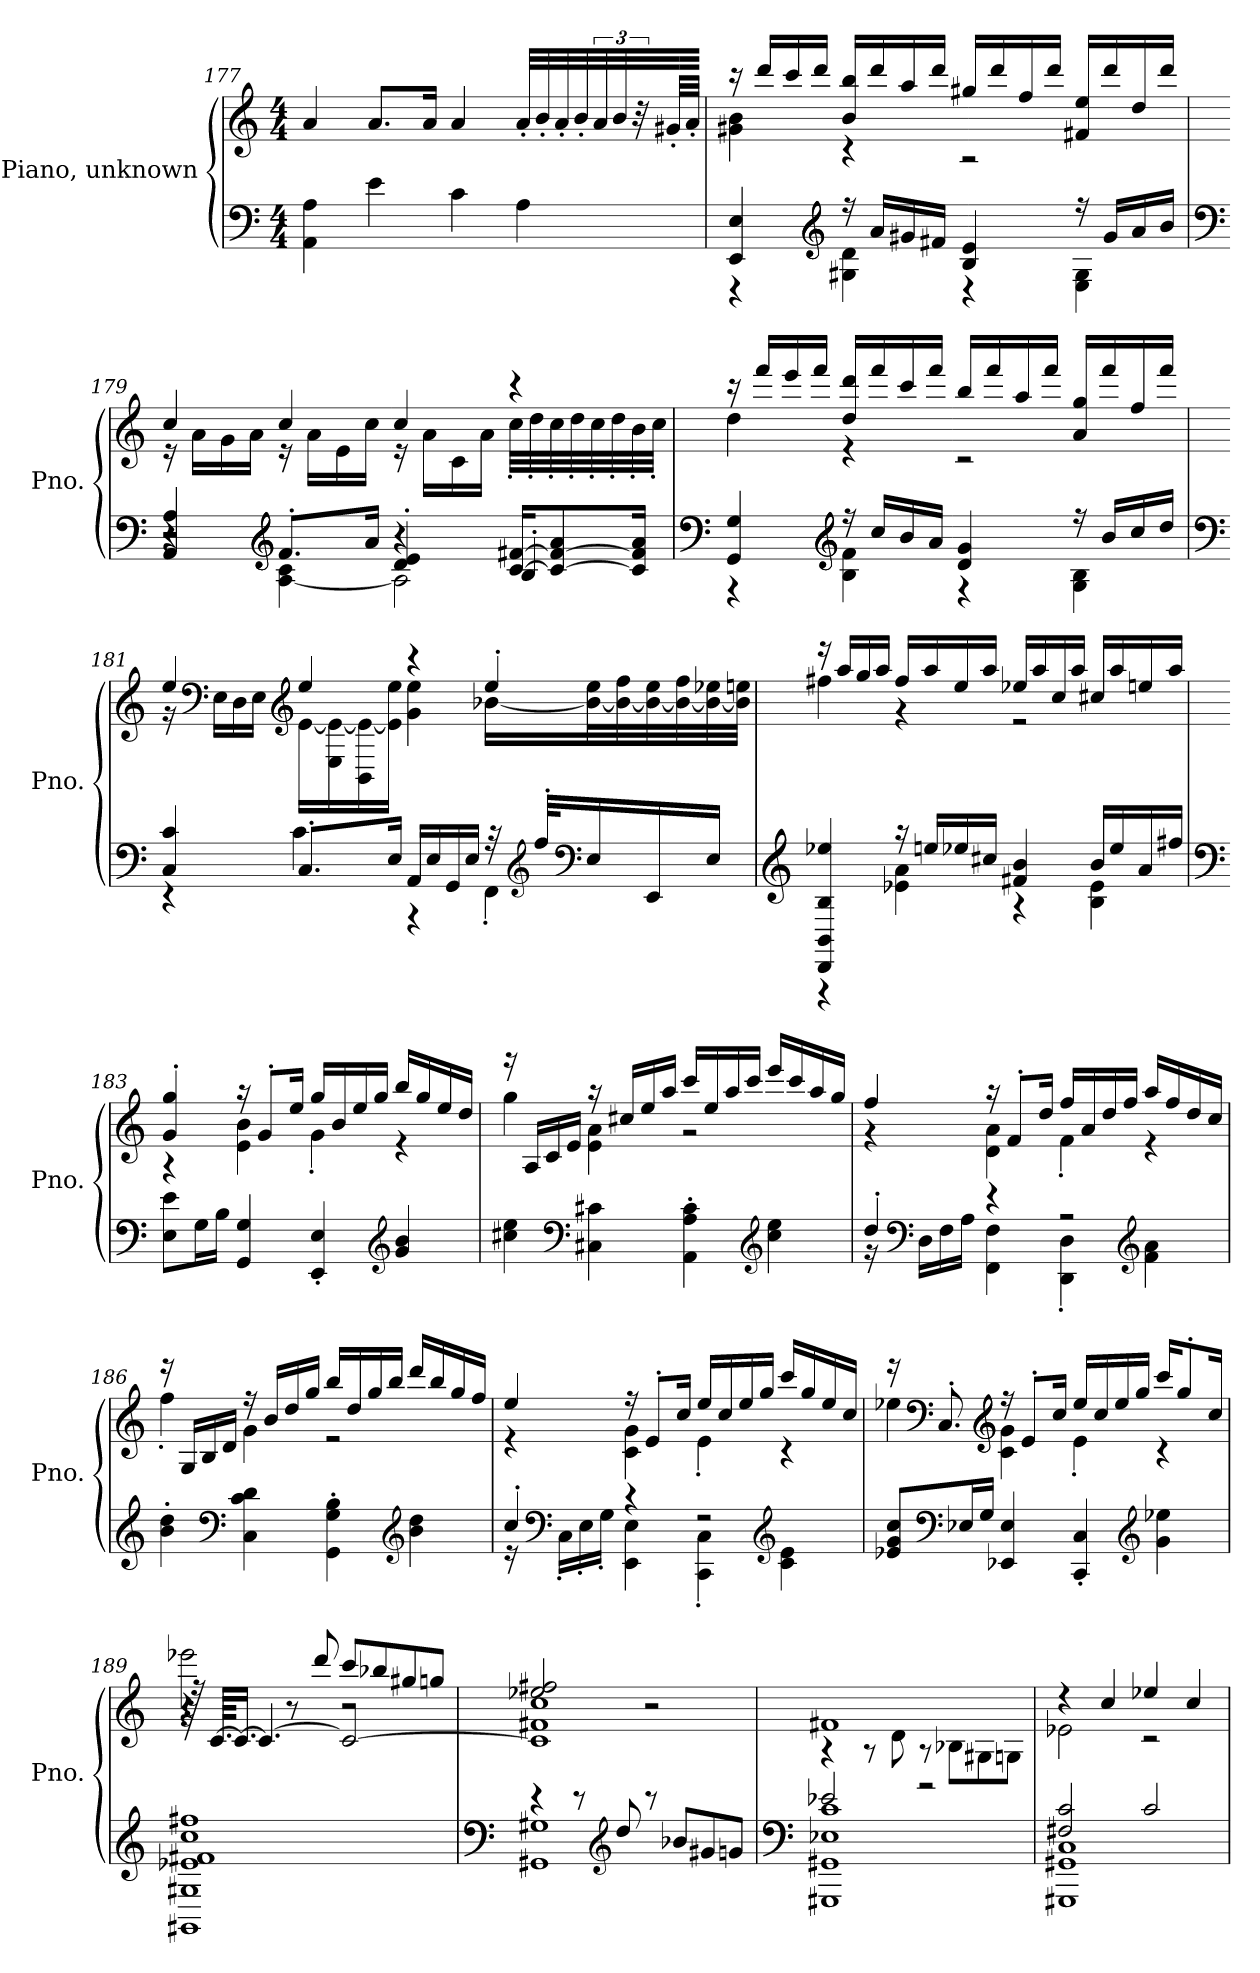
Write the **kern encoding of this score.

**kern	**kern
*part1	*part1
*staff2	*staff1
*I"Piano, unknown	*
*I'Pno.	*
*clefF4	*clefG2
*k[]	*k[]
*M4/4	*M4/4
=177	=177
4AA\ 4A\	4a/
4e\	8.a/L
.	16a/Jk
4c\	4a/
4A\	32a'/LLL
.	32b'/
.	32a'/
.	32b'/
.	48a/
.	48b/JJJ
.	48r
.	32g#X'/LLL
.	32a'/JJJ
!!LO:PB:g=z
=178	=178
*^	*^
4EE/ 4E/	4r	16r	4g#X\ 4b\
.	.	16ddd/LL	.
.	.	16ccc/	.
.	.	16ddd/JJ	.
*clefG2	*	*	*
16r	4G#X\ 4d\	16b/ 16bb/LL	4r
16a/LL	.	16ddd/	.
16g#X/	.	16aa/	.
16f#X/JJ	.	16ddd/JJ	.
4B/ 4e/	4r	16gg#X/LL	2r
.	.	16ddd/	.
.	.	16ff/	.
.	.	16ddd/JJ	.
16r	4E\ 4G#\	16f#X/ 16ee/LL	.
16g#/LL	.	16ddd/	.
16a/	.	16dd/	.
16b/JJ	.	16ddd/JJ	.
*v	*v	*	*
=179	=179	=179
*clefF4	*	*
*^	*	*
*	*^	*	*
4AA/ 4A/	4r	2r	4cc/	16r
.	.	.	.	16a\LL
.	.	.	.	16g\
.	.	.	.	16a\JJ
*clefG2	*	*	*	*
8.f'/L	[4A\ 4c\	.	4cc/	16r
.	.	.	.	16a\LL
.	.	.	.	16e\
16a/Jk	.	.	.	16cc\JJ
4d/' 4e/'	2A\]	4r	4cc/	16r
.	.	.	.	16a\LL
.	.	.	.	16c\
.	.	.	.	16a\JJ
[16c/ [16f#X/KL	.	4B'/	4r	32cc'\LLL
.	.	.	.	32dd'\
8c/_ 8f#/_ 8a/	.	.	.	32cc'\
.	.	.	.	32dd'\
.	.	.	.	32cc'\
.	.	.	.	32dd'\
16c/] 16f#/] 16a/Jk	.	.	.	32b'\
.	.	.	.	32cc'\JJJ
*v	*v	*v	*	*
!!LO:LB:g=z	!!
=180	=180	=180
*clefF4	*	*
*^	*	*
4GG/ 4G/	4r	16r	4dd\
.	.	16fff/LL	.
.	.	16eee/	.
.	.	16fff/JJ	.
*clefG2	*	*	*
16r	4B\ 4f\	16dd/ 16ddd/LL	4r
16cc/LL	.	16fff/	.
16b/	.	16ccc/	.
16a/JJ	.	16fff/JJ	.
4d/ 4g/	4r	16bb/LL	2r
.	.	16fff/	.
.	.	16aa/	.
.	.	16fff/JJ	.
16r	4G\ 4B\	16a/ 16gg/LL	.
16b/LL	.	16fff/	.
16cc/	.	16ff/	.
16dd/JJ	.	16fff/JJ	.
!!LO:LB:g=z	!!
=181	=181	=181	=181
*clefF4	*	*	*
4C/ 4c/	4r	4ee/	16r
*	*	*clefF4	*
.	.	.	16E\LL
.	.	.	16D\
.	.	.	16E\JJ
*	*	*clefG2	*
8.C'/L	4c\	4ee/	[16e\LL
.	.	.	16E\ 16e\_
.	.	.	16BB\ 16e\_
16E/Jk	.	.	16e\] 16ee\JJ
16AA/LL	4r	4r	4g\ 4ee\
16E/	.	.	.
16GG/	.	.	.
16E/JJ	.	.	.
32r	4FF'\	4ee'/	[16b-X\LL
*clefG2	*	*	*
32ff'/KLL	.	.	.
*clefF4	*	*	*
16E/	.	.	32b-\_ 32ee\L
.	.	.	32b-\_ 32ff\
16EE/	.	.	32b-\_ 32ee\
.	.	.	32b-\_ 32ff\
16E/JJ	.	.	32b-\_ 32ee-X\
.	.	.	32b-\] 32een\JJJ
!!LO:LB:g=z	!!
=182	=182	=182	=182
*clefG2	*	*	*
4DD/ 4BB/ 4B/ 4ee-X/	4r	16r	4ff#X\
.	.	16aa/LL	.
.	.	16gg/	.
.	.	16aa/JJ	.
16r	4e-X\ 4a\	16ff#/LL	4r
16een/LL	.	16aa/	.
16ee-X/	.	16ee/	.
16cc#X/JJ	.	16aa/JJ	.
4f#X/ 4b/	4r	16ee-X/LL	2r
.	.	16aa/	.
.	.	16cc/	.
.	.	16aa/JJ	.
16b/LL	4B\ 4e-\	16cc#X/LL	.
16ee-/	.	16aa/	.
16a/	.	16een/	.
16ff#X/JJ	.	16aa/JJ	.
*v	*v	*	*
=183	=183	=183
*clefF4	*	*
8E\ 8e\L	4g/' 4gg/'	4r
16G\L	.	.
16B\JJ	.	.
4GG/ 4G/	16r	4e\ 4b\
.	8g'/L	.
.	16ee/Jk	.
4EE/' 4E/'	16gg/LL	4g'\
.	16b/	.
.	16ee/	.
.	16gg/JJ	.
*clefG2	*	*
4g/ 4b/	16bb/LL	4r
.	16gg/	.
.	16ee/	.
.	16dd/JJ	.
!!LO:LB:g=z	!!
=184	=184	=184
4cc#X\ 4ee\	16r	4gg\
.	16A/LL	.
.	16c/	.
.	16e/JJ	.
*clefF4	*	*
4C#X\ 4c#X\	16r	4e\ 4a\
.	16cc#X/LL	.
.	16ee/	.
.	16aa/JJ	.
4AA\' 4A\' 4c#\'	16ccc/LL	2r
.	16ee/	.
.	16aa/	.
.	16ccc/JJ	.
*clefG2	*	*
4cc#\ 4ee\	16eee/LL	.
.	16ccc/	.
.	16aa/	.
.	16gg/JJ	.
=185	=185	=185
*^	*	*
4dd'/	16r	4ff/	4r
*clefF4	*	*	*
.	16D\LL	.	.
.	16F\	.	.
.	16A\JJ	.	.
4r	4FF\ 4F\	16r	4d\ 4a\
.	.	8f'/L	.
.	.	16dd/Jk	.
2r	4DD\' 4D\'	16ff/LL	4f'\
.	.	16a/	.
.	.	16dd/	.
.	.	16ff/JJ	.
*clefG2	*	*	*
.	4f\ 4a\	16aa/LL	4r
.	.	16ff/	.
.	.	16dd/	.
.	.	16cc/JJ	.
*v	*v	*	*
!!LO:LB:g=z	!!
=186	=186	=186
4b\' 4dd\'	16r	4ff'\
.	16G/LL	.
.	16B/	.
.	16d/JJ	.
*clefF4	*	*
4C\ 4c\ 4d\	16r	4g\
.	16b/LL	.
.	16dd/	.
.	16gg/JJ	.
4GG\' 4G\' 4B\'	16bb/LL	2r
.	16dd/	.
.	16gg/	.
.	16bb/JJ	.
*clefG2	*	*
4b\ 4dd\	16ddd/LL	.
.	16bb/	.
.	16gg/	.
.	16ff/JJ	.
=187	=187	=187
*^	*	*
4cc'/	16r	4ee/	4r
*clefF4	*	*	*
.	16C'\LL	.	.
.	16E'\	.	.
.	16G'\JJ	.	.
4r	4EE\ 4E\	16r	4c\ 4g\
.	.	8e'/L	.
.	.	16cc/Jk	.
2r	4CC\' 4C\'	16ee/LL	4e'\
.	.	16cc/	.
.	.	16ee/	.
.	.	16gg/JJ	.
*clefG2	*	*	*
.	4c\ 4e\	16ccc/LL	4r
.	.	16gg/	.
.	.	16ee/	.
.	.	16cc/JJ	.
*v	*v	*	*
!!LO:PB:g=z	!!
=188	=188	=188
8e-X/ 8g/ 8cc/L	16r	4ee-X\
*	*clefF4	*
.	8.C'/	.
*clefF4	*	*
16E-X/L	.	.
16G/JJ	.	.
*	*clefG2	*
4EE-X/ 4E-/	16r	4c\ 4g\
.	8e'/L	.
.	16cc/Jk	.
4CC/' 4C/'	16ee-/LL	4e'\
.	16cc/	.
.	16ee-/	.
.	16gg/JJ	.
*clefG2	*	*
4g\ 4ee-X\	16ccc/KL	4r
.	8gg'/	.
.	16cc/Jk	.
=189	=189	=189
*	*	*^
1GG#X 1G#X 1e-X 1f#X 1cc 1ff#X	4r	2eee-X\	128r
.	.	.	[64.c/KKLL
.	.	.	16.c/JJ_
.	.	.	4.c/_
.	8r	.	.
.	8ddd/	.	.
.	8ccc/L	2r	2c/_
.	8bb-X/	.	.
.	8gg#X/	.	.
.	8ggn/J	.	.
!!LO:LB:g=z	!!	!!
=190	=190	=190	=190
*clefF4	*	*	*
*^	*	*	*
4r	1GG#X 1G#X	2ee-X/ 2ff#X/	1f#X 1cc	1c]
8r	.	.	.	.
*clefG2	*	*	*	*
8dd/	.	.	.	.
8r	.	2r	.	.
8b-X/L	.	.	.	.
8g#X/	.	.	.	.
8gn/J	.	.	.	.
*	*	*v	*v	*v
=191	=191	=191
*clefF4	*	*
*	*	*^
2e-X/	1GGG#X 1GG#X 1E-X 1c	1f#X	4r
.	.	.	8r
.	.	.	8d\
2r	.	.	8r
.	.	.	8B-X\L
.	.	.	8G#X\
.	.	.	8Gn\J
=192	=192	=192	=192
2F#X/ 2c/	1GGG#X 1GG#X 1C	4r	2e-X\
.	.	4cc/	.
2c/	.	4ee-X/	2r
.	.	4cc/	.
*v	*v	*	*
*	*v	*v
=	=
*-	*-
